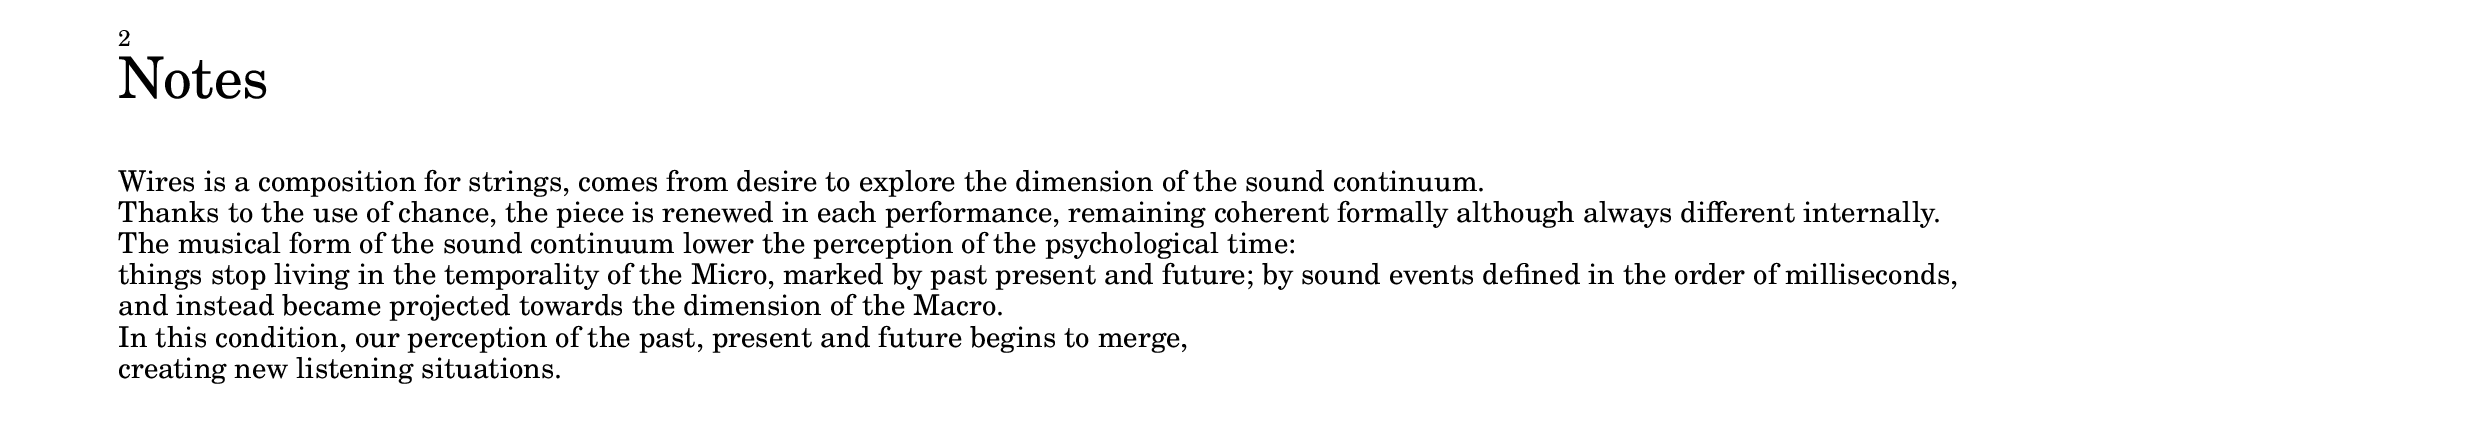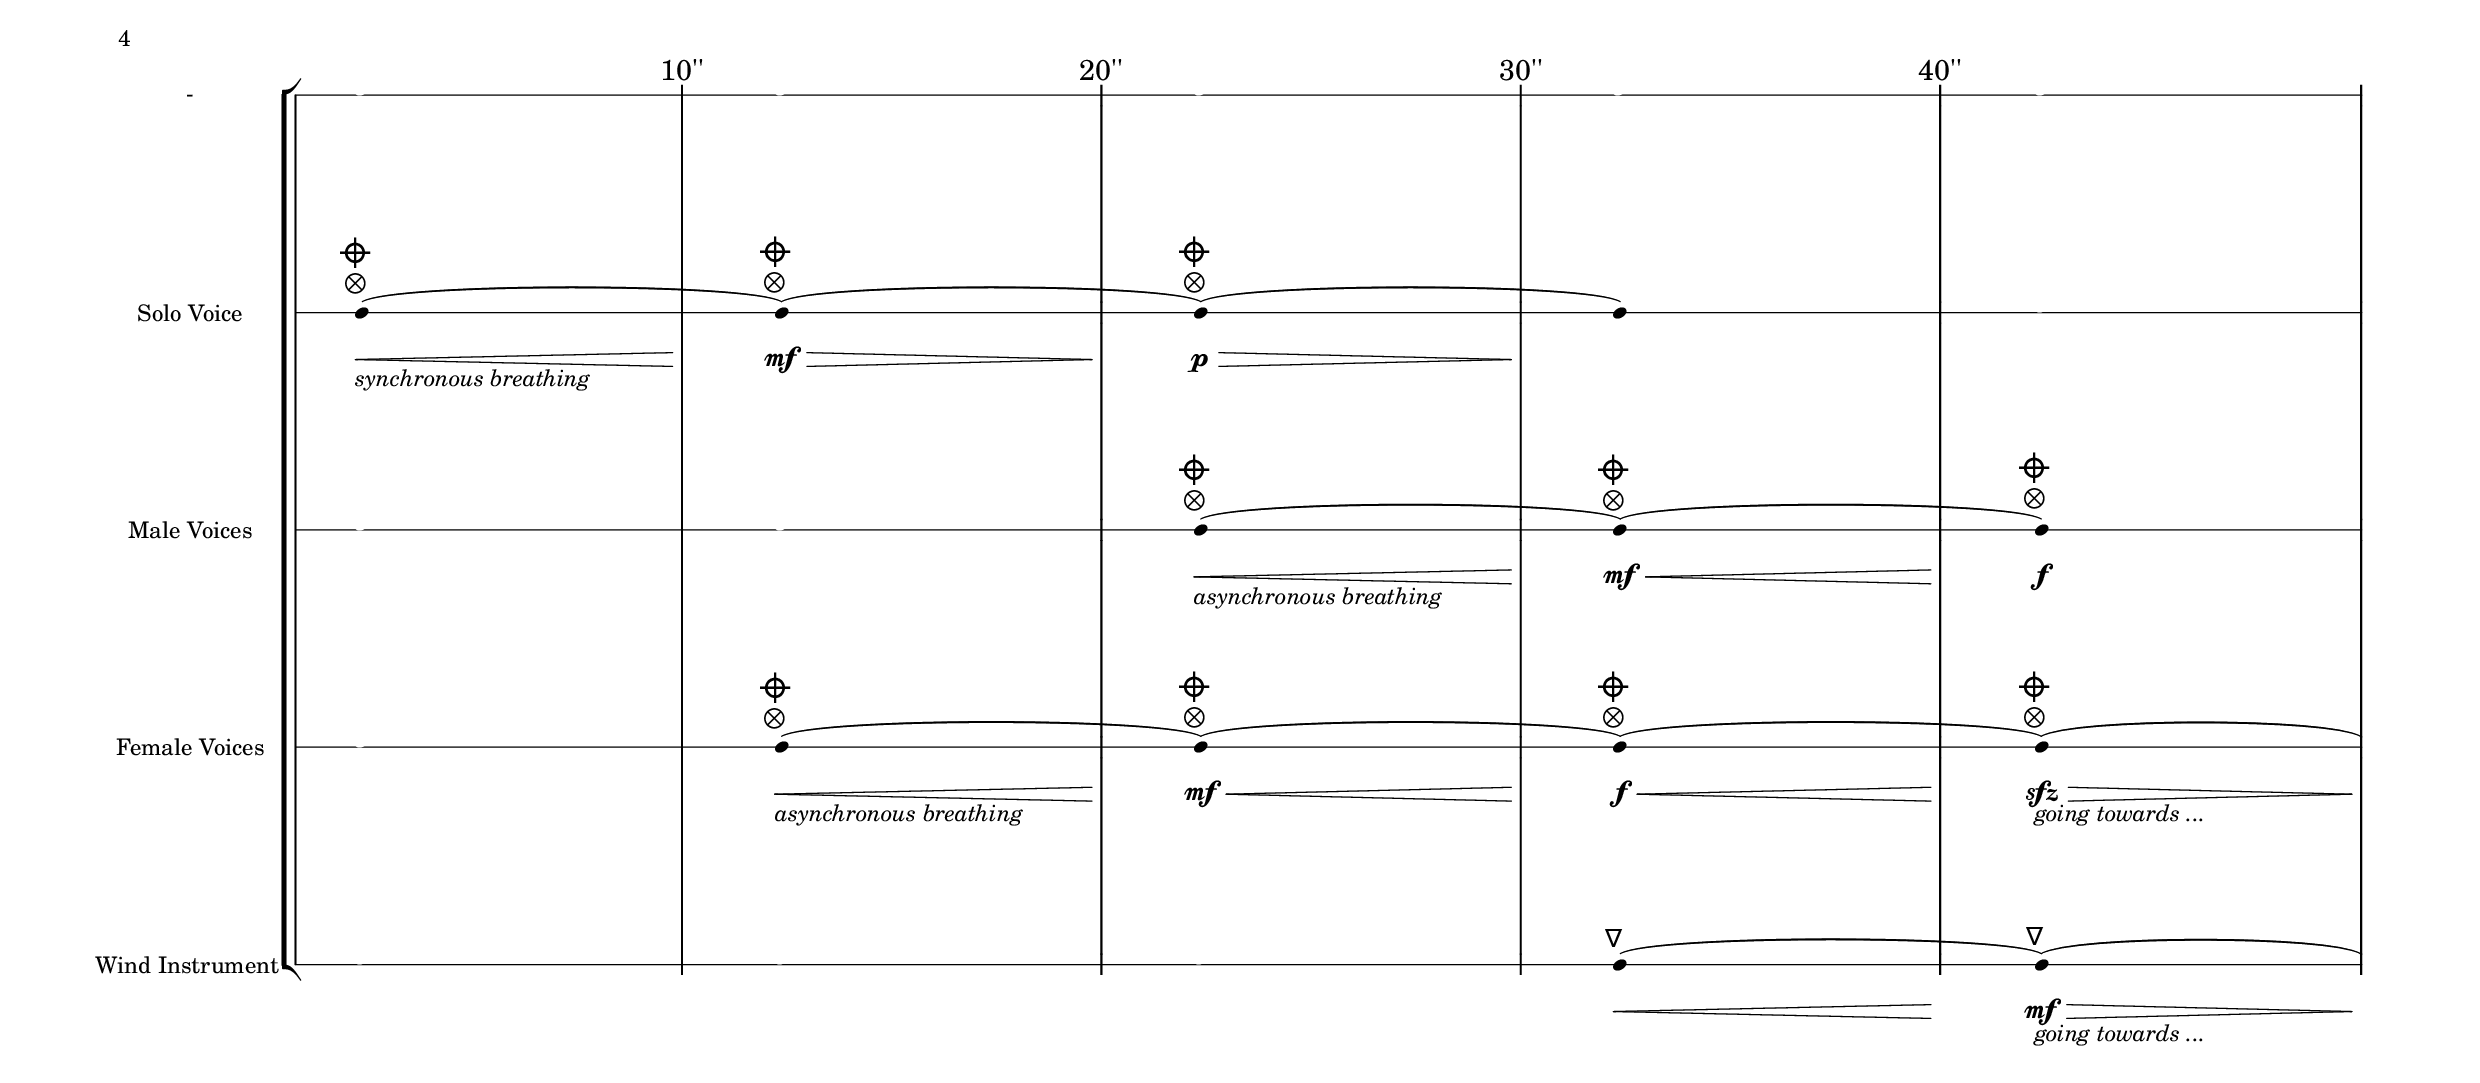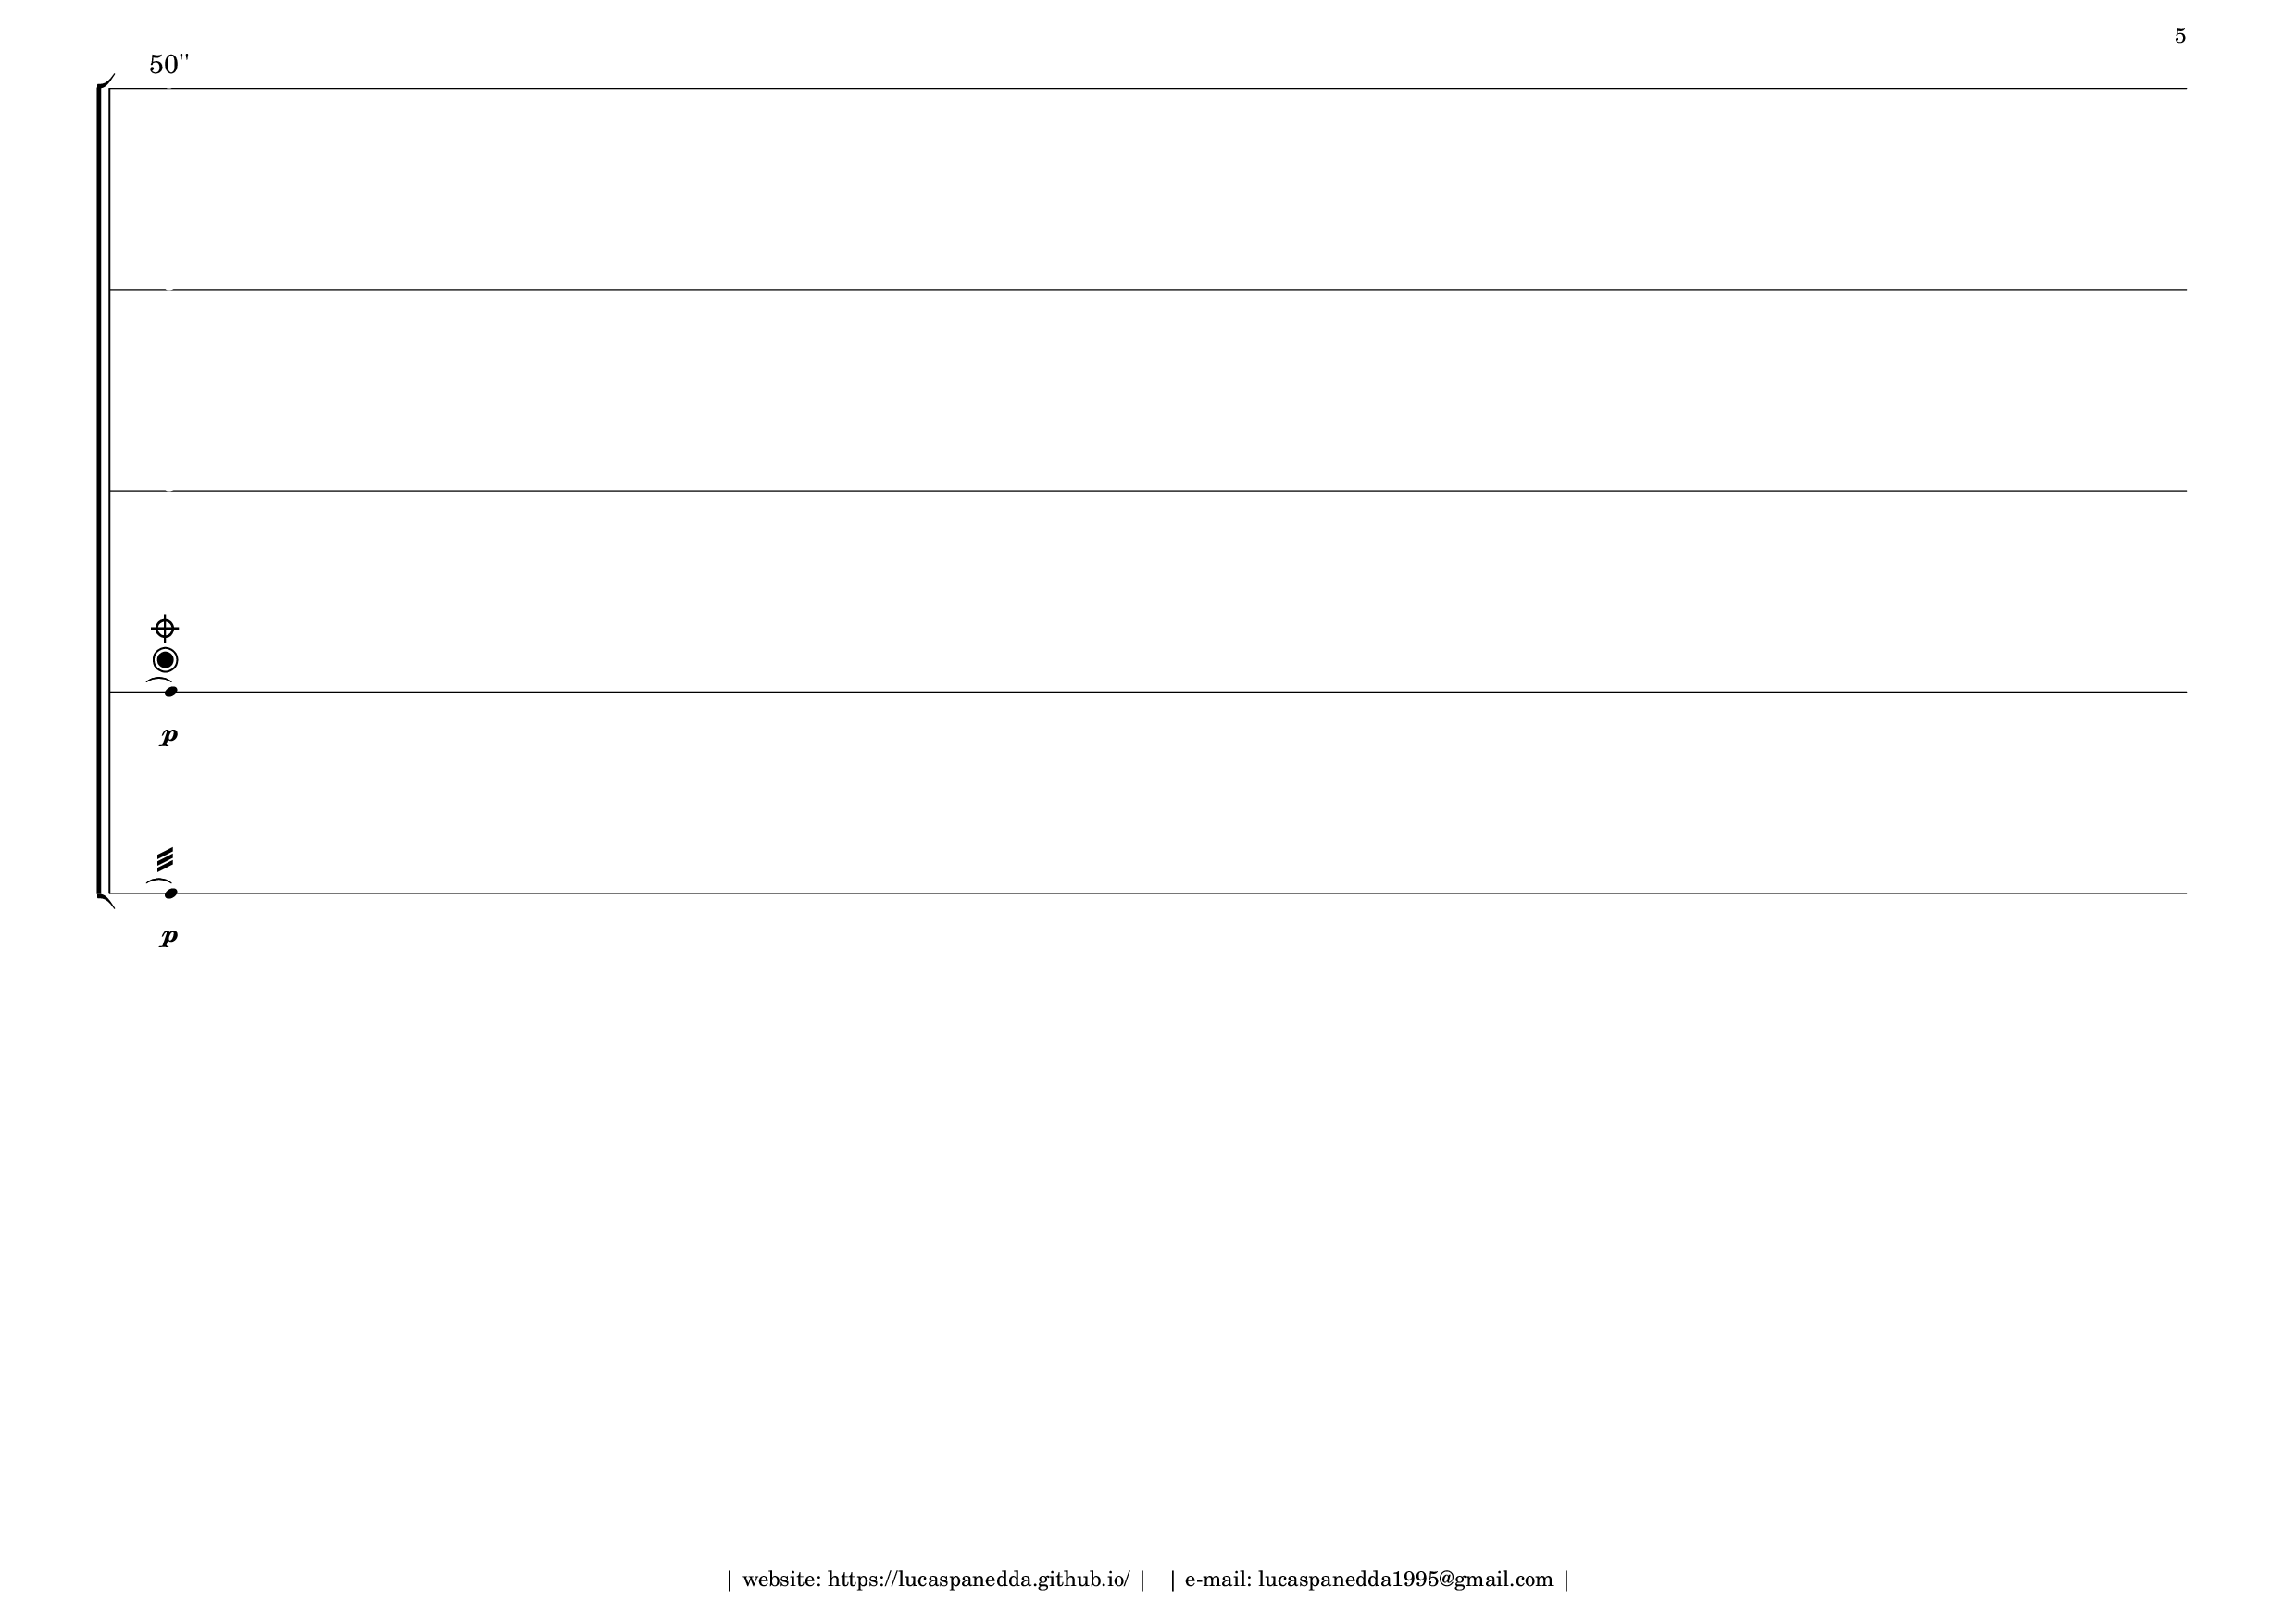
% VERION (for future compatibility)
\version "2.22.2"

% GLOBAL PARAMETERS
#(set-default-paper-size "a3landscape")
date = #(strftime "%d-%m-%Y" (localtime (current-time))) 

% TO DO:
% Entra strumento a fiato sotto sfz di female voice
% Morphing delle female voice a gutturale

% TITLE
\markup {
  \column {
\fontsize #12 \line {Psiche}
\fontsize #4 \line {for mixed choir and wind instrument}
\vspace #1
\fontsize #4 \line {Luca Spanedda}
\fontsize #2 \line {\date}
\vspace #6

\fontsize #4 \line {Ensemble:}
\fontsize #2 \line {- 1 solo voice that can throat sing (kargyraa)}
\fontsize #2 \line {- 6 to 8 elements in the male choir}
\fontsize #2 \line {- 6 to 8 elements in the female choir}
\fontsize #2 \line {- 1 solo wind instrument that can do harmonics}
\fontsize #2 \line {  with the same foundamental frequency}
\fontsize #2 \line {  of the kargyraa sing}
\vspace #2
  }
}


% NEW PAGE
\pageBreak


% TESTO
\markup {
  \column {
\fontsize #8 \line {Notes}
\vspace #2
\fontsize #2 \line {Wires is a composition for strings, comes from desire to explore the dimension of the sound continuum.}
\fontsize #2 \line {Thanks to the use of chance, the piece is renewed in each performance, remaining coherent formally although always different internally.}
\fontsize #2 \line {The musical form of the sound continuum lower the perception of the psychological time:}
\fontsize #2 \line {things stop living in the temporality of the Micro, marked by past present and future; by sound events defined in the order of milliseconds,}
\fontsize #2 \line {and instead became projected towards the dimension of the Macro.}
\fontsize #2 \line {In this condition, our perception of the past, present and future begins to merge,}
\fontsize #2 \line {creating new listening situations.}
\vspace #8
  }
}


% NEW PAGE
\pageBreak


% SEMIOGRAPHY VARIABLES
% note^variables-name or Note_variables-name

% VOICE
respirarect = \markup \center-align {\fontsize #2 {⊗} }
aspirarect = \markup \center-align {\fontsize #2 {◪} }
aspirarest = \markup \center-align {\fontsize #2 {⧄} }
espirarect = \markup \center-align {\rotate #135 \fontsize #2 {◧} }
espirarest = \markup \center-align {\rotate #45 \fontsize #1 {⊟} }
boccachiusa = \markup \center-align {\fontsize #8 {⌖} }
boccasemiaperta = \markup \center-align {\fontsize #2 {∅} } 
boccaaperta = \markup \center-align {\fontsize #2 {〇} } 
gutturale = \markup \center-align {\fontsize #4 {◉} } 
growl = \markup \center-align {GRWL}
scream = \markup \center-align {SCRM}
letteraa = \markup \center-align {\fontsize #6 \circle {A}} 
ha = \markup \center-align {\fontsize #1 \circle {HA}}
tosse = \markup \center-align {\fontsize #2 {⋫} }
pianto = \markup \center-align {\fontsize #2 {⍋} }
risata = \markup \center-align {\fontsize #2 {ⓗ} }
morph = \markup \center-align {morphing}

% WIND
soffio = \markup \center-align {\fontsize #2 {∇} }
flatterzungeC = \markup \center-align {\fontsize #8 {𝅬} }
flatterzungeB = \markup \center-align {\fontsize #8 {𝅫} }
flatterzungeA = \markup \center-align {\fontsize #8 {𝅪} }

% SEMIOGRAPHY
\markup {
  \center-column{
\fontsize #4 \line {Semiography}
\vspace #4
\fontsize #2 \line {for Voice}
\vspace #2
\line {\respirarect - respirare con timbro}
\vspace #1
\line {\aspirarect - inspirare con timbro}
\vspace #1
\line {\aspirarest - inspirare senza timbro}
\vspace #1
\line {\espirarect - espirare con timbro}
\vspace #1
\line {\espirarest - espirare senza timbro}
\vspace #1
\line {\boccachiusa - con bocca chiusa}
\vspace #1
\line {\boccasemiaperta - con bocca semiaperta}
\vspace #1
\line {\boccaaperta - con bocca aperta}
\vspace #1
\line {\gutturale - suono in gola gutturale}
\vspace #1
\line {\tosse - colpi di tosse}
\vspace #1
\line {\pianto - singhiozzi del pianto}
\vspace #1
\line {\risata - risata}
\vspace #1
\line {\growl - growl}
\vspace #1
\line {\scream - scream}
  }
  
  
  \center-column{
  \vspace #5
  \fontsize #2 \line {for Wind Instrument}
  \vspace #2
  \line {\soffio - suono del soffio}
  \vspace #1
  \line {\flatterzungeC - flatterzunge}
  \vspace #1
  \line {\flatterzungeB - flatterzunge}
  \vspace #1
  \line {\flatterzungeA - flatterzunge}
  }
}


% NEW PAGE
\pageBreak



% PARAMETRI
glissandoSkipOn = 
{
  \override NoteColumn.glissando-skip = ##t
  \hide NoteHead
  \override NoteHead.no-ledgers = ##t
}
iniziocorona = \set Score.repeatCommands = #'((volta #f) (volta "") end-repeat)
finecorona = \set Score.repeatCommands = #'((volta #f))
stemOff = \hide Staff.Stem 
stemOn  = \undo \stemOff
rigo = \override Staff.StaffSymbol.line-count = #1
pentagramma = \revert Staff.StaffSymbol.line-count
iniziocorona = \set Score.repeatCommands = #'((volta #f) (volta "") end-repeat)
finecorona = \set Score.repeatCommands = #'((volta #f))
notainvisibile = \override Voice.NoteHead.color = #white
notavisibile = \override Voice.NoteHead.color = #black
gamboinvisibile = \stemOff 
gambovisibile = \stemOn


% PAGINA A CAPO
\pageBreak




    \score 

{\new StaffGroup
 <<

% TIMER ---------------------------------------------------------------------

\new Staff 
\with { instrumentName = "-" \remove "Time_signature_engraver" } 
    {
    \cadenzaOn
    % UN SOLO RIGO
    \stopStaff \rigo \startStaff
    \override Staff.Clef.color = #white
    \override Staff.Clef.layer = #-1
    
    % stanghe note OFF
    \stemOff 
    
    \notainvisibile
    \bar "|" c''4
    
    \bar "|" \mark" 10'' " c''4
    
    \bar "|" \mark" 20'' " c''4

    \bar "|" \mark" 30'' " c''4
    
    \bar "|" \mark" 40'' " c''4
    
    \bar "|" \mark" 50'' "
    
    \pageBreak 
    
    \notainvisibile
    \bar "|" \mark" 60'' " c''4
    }

% ------------------------------------------------------------------------------


% SOLO VOICE ---------------------------------------------------------------------

\new Staff 
\with { instrumentName = "Solo Voice" \remove "Time_signature_engraver" } 
    {
    \cadenzaOn
    % UN SOLO RIGO
    \stopStaff \rigo \startStaff
    \override Staff.Clef.color = #white
    \override Staff.Clef.layer = #-1
    
    % stanghe note OFF
    \stemOff 

    \bar "'"
    b'4(
    _\markup{\italic {synchronous breathing}}
    ^\respirarect^\boccachiusa\<
    
    \bar "'" 
    b'4)(^\respirarect^\boccachiusa\mf\>
    \finecorona
    
    \bar "'" 
    b'4)(^\respirarect^\boccachiusa\p\>

    \bar "|" 
    b'4)\!
    
    \bar "|" 
    \notainvisibile
    c''4
    
    \bar "|" 
    
    \pageBreak 
    
    \notainvisibile
    \bar "|" c''4
    \notavisibile
    }

% ------------------------------------------------------------------------------


% MALE VOICES ---------------------------------------------------------------------

\new Staff 
\with { instrumentName = "Male Voices" \remove "Time_signature_engraver" } 
    {
    \cadenzaOn
    % UN SOLO RIGO
    \stopStaff \rigo \startStaff
    \override Staff.Clef.color = #white
    \override Staff.Clef.layer = #-1
    
    % stanghe note OFF
    \stemOff 

    \bar "|" 
    \notainvisibile
    c''4
    
    \bar "|" 
    \notainvisibile
    c''4
    
    \bar "|" 
    \notavisibile
    b'4(
    _\markup{\italic {asynchronous breathing}}
    ^\respirarect^\boccachiusa\<
    \finecorona

    \bar "|" 
    b'4)(^\respirarect^\boccachiusa\mf\<
    \finecorona
    
    \bar "|" 
    b'4)^\respirarect^\boccachiusa\f\!
    \finecorona
    
    \bar "|"
    
    \pageBreak  
    
    \notainvisibile
    \bar "|" c''4
    \notavisibile
    }

% ------------------------------------------------------------------------------


% FEMALE VOICES ---------------------------------------------------------------------

\new Staff 
\with { instrumentName = "Female Voices" \remove "Time_signature_engraver" } 
    {
    \cadenzaOn
    % UN SOLO RIGO
    \stopStaff \rigo \startStaff
    \override Staff.Clef.color = #white
    \override Staff.Clef.layer = #-1
    
    % stanghe note OFF
    \stemOff 

    \bar "|" 
    \notainvisibile
    c''4
    
    \bar "|" 
    \notavisibile
    b'4(
    _\markup{\italic {asynchronous breathing}}
    ^\respirarect^\boccachiusa\<
    \finecorona

    \bar "|" 
    b'4)(^\respirarect^\boccachiusa\mf\<
    \finecorona

    \bar "|" 
    b'4)(^\respirarect^\boccachiusa\f\<
    \finecorona
    
    \bar "|" 
    b'4)(^\respirarect^\boccachiusa\sfz\>
    _\markup{\italic {going towards ...}}
    \finecorona
    
    \bar "|" 
    
    \pageBreak 
    
    \bar "|" 
    b'4)^\gutturale^\boccachiusa\p
    \finecorona
    }

% ------------------------------------------------------------------------------


% WIND INSTRUMENT ---------------------------------------------------------------------

\new Staff 
\with { instrumentName = "Wind Instrument" \remove "Time_signature_engraver" } 
    {
    \cadenzaOn
    % UN SOLO RIGO
    \stopStaff \rigo \startStaff
    \override Staff.Clef.color = #white
    \override Staff.Clef.layer = #-1
    
    % stanghe note OFF
    \stemOff 
    
    \notainvisibile
    \bar "|" c''4
    
    \bar "|" \mark" 10'' " c''4
    
    \bar "|" \mark" 20'' " c''4
    
    \notavisibile
    \bar "|" \mark" 30'' " 
    b'4(^\soffio\<
    
    \bar "|" \mark" 40'' " 
    b'4)(^\soffio\mf\>
    _\markup{\italic {going towards ...}}

    \bar "|" 
    
    \pageBreak 
    
    b'4)^\flatterzungeC\p
    }

% ------------------------------------------------------------------------------

 >>
}




\header 
{
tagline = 
"| website: https://lucaspanedda.github.io/ | 
 | e-mail: lucaspanedda1995@gmail.com |" 
}